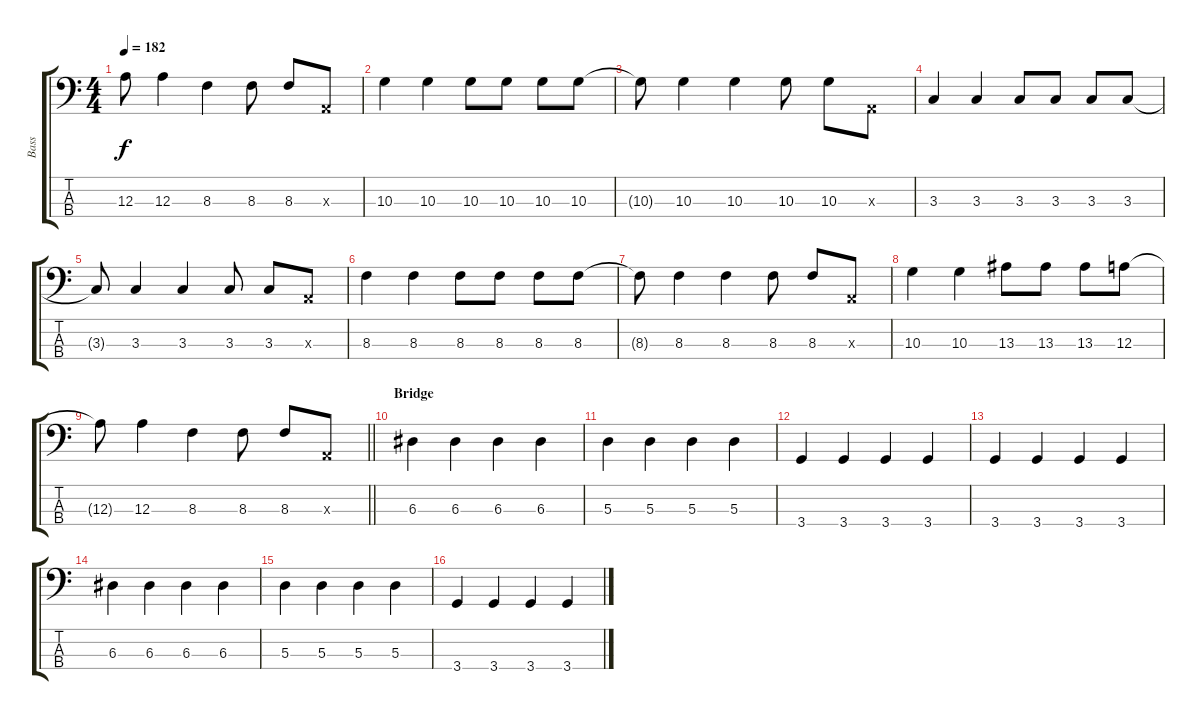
\track ("Bass" "Bass") {instrument electricbasspick}
\staff {score tabs}
\tuning (G2 D2 A1 E1) {hide}
\ts (4 4)
\tempo 182
\clef f4
\ks c
12.3{t}.8{dy f} 12.3.4 8.3.4 8.3.8 8.3.8 0.3{x}.8 |
10.3.4 10.3.4 10.3.8 10.3.8 10.3.8 10.3.8 |
10.3{t}.8 10.3.4 10.3.4 10.3.8 10.3.8 0.3{x}.8 |
3.3.4 3.3.4 3.3.8 3.3.8 3.3.8 3.3.8 |
3.3{t}.8 3.3.4 3.3.4 3.3.8 3.3.8 0.3{x}.8 |
8.3.4 8.3.4 8.3.8 8.3.8 8.3.8 8.3.8 |
8.3{t}.8 8.3.4 8.3.4 8.3.8 8.3.8 0.3{x}.8 |
10.3.4 10.3.4 13.3.8 13.3.8 13.3.8 12.3.8 |
\barLineRight lightlight
12.3{t}.8 12.3.4 8.3.4 8.3.8 8.3.8 0.3{x}.8 |
\section ("" "Bridge")
6.3.4 6.3.4 6.3.4 6.3.4 |
5.3.4 5.3.4 5.3.4 5.3.4 |
3.4.4 3.4.4 3.4.4 3.4.4 |
3.4.4 3.4.4 3.4.4 3.4.4 |
6.3.4 6.3.4 6.3.4 6.3.4 |
5.3.4 5.3.4 5.3.4 5.3.4 |
3.4.4 3.4.4 3.4.4 3.4.4
